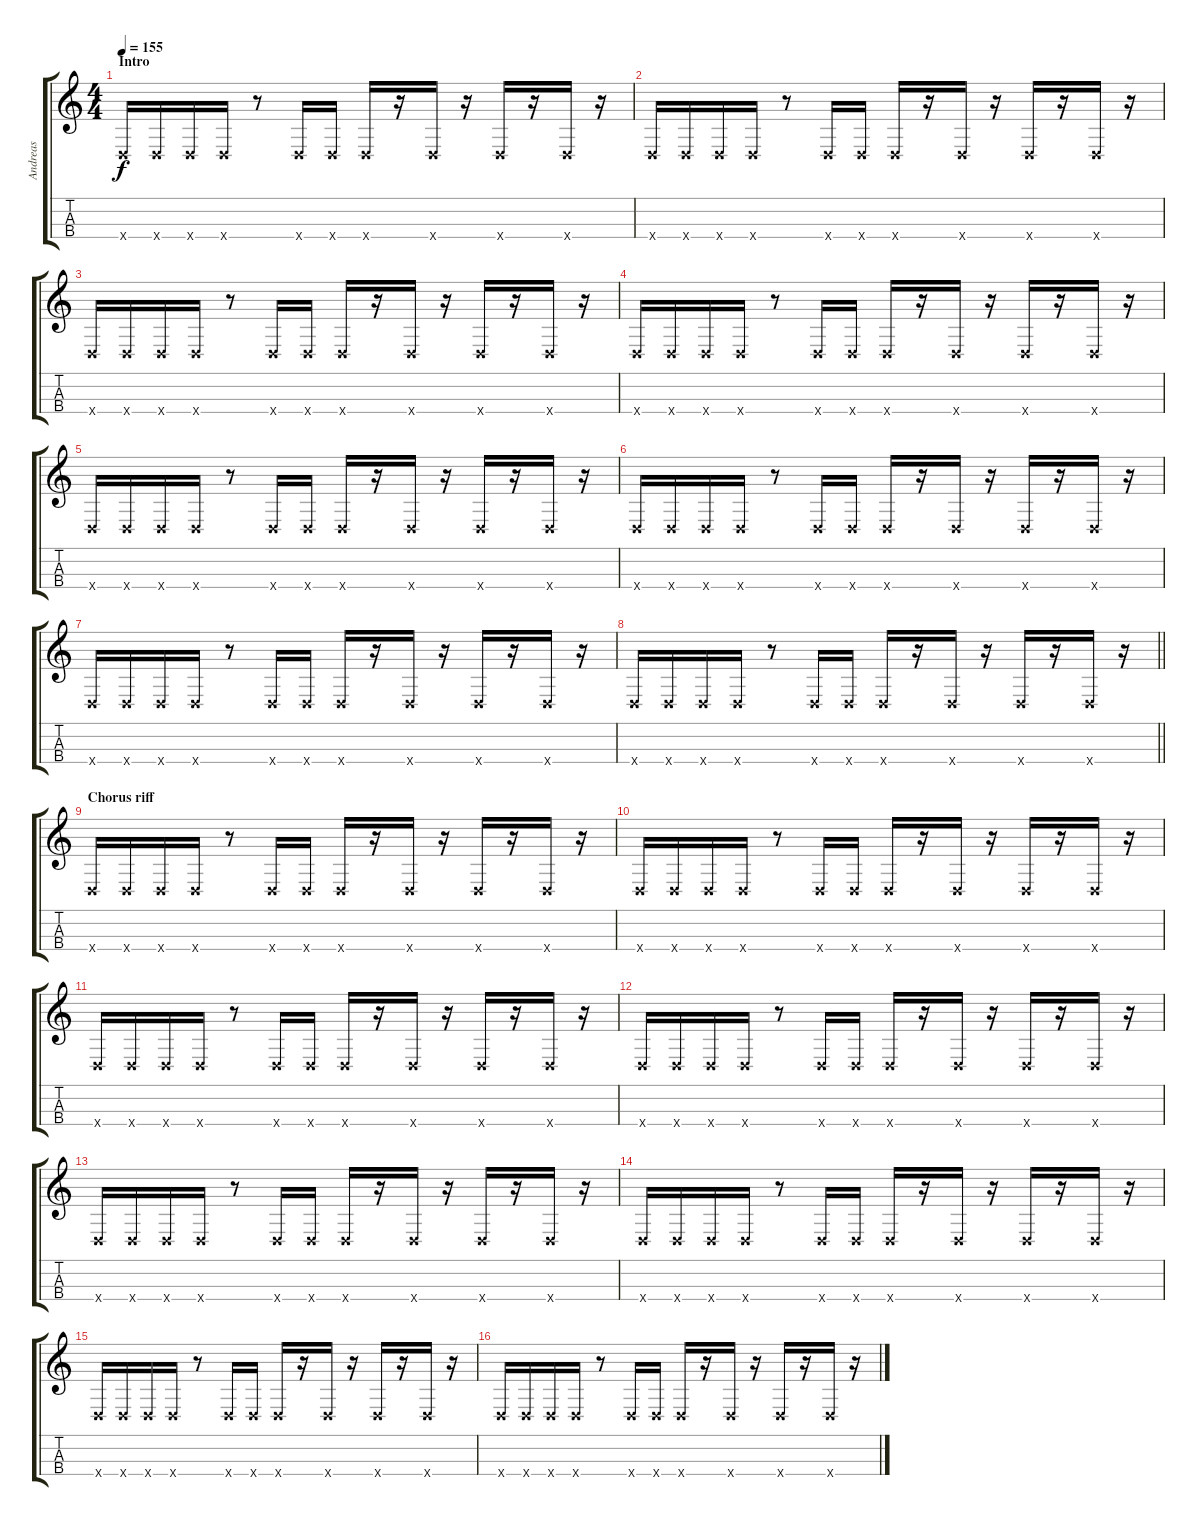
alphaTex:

\track ("Andreas" "Andreas") {instrument drawbarorgan}
\staff {score tabs}
\tuning (E4 B3 G3 D3) {hide}
\ts (4 4)
\section ("" "Intro")
\tempo 155
\clef g2
\ks c
0.4{x}.16{dy f instrument drawbarorgan} 0.4{x}.16 0.4{x}.16 0.4{x}.16 r.8 0.4{x}.16 0.4{x}.16 0.4{x}.16 r.16 0.4{x}.16 r.16 0.4{x}.16 r.16 0.4{x}.16 r.16 |
0.4{x}.16 0.4{x}.16 0.4{x}.16 0.4{x}.16 r.8 0.4{x}.16 0.4{x}.16 0.4{x}.16 r.16 0.4{x}.16 r.16 0.4{x}.16 r.16 0.4{x}.16 r.16 |
0.4{x}.16 0.4{x}.16 0.4{x}.16 0.4{x}.16 r.8 0.4{x}.16 0.4{x}.16 0.4{x}.16 r.16 0.4{x}.16 r.16 0.4{x}.16 r.16 0.4{x}.16 r.16 |
0.4{x}.16 0.4{x}.16 0.4{x}.16 0.4{x}.16 r.8 0.4{x}.16 0.4{x}.16 0.4{x}.16 r.16 0.4{x}.16 r.16 0.4{x}.16 r.16 0.4{x}.16 r.16 |
0.4{x}.16 0.4{x}.16 0.4{x}.16 0.4{x}.16 r.8 0.4{x}.16 0.4{x}.16 0.4{x}.16 r.16 0.4{x}.16 r.16 0.4{x}.16 r.16 0.4{x}.16 r.16 |
0.4{x}.16 0.4{x}.16 0.4{x}.16 0.4{x}.16 r.8 0.4{x}.16 0.4{x}.16 0.4{x}.16 r.16 0.4{x}.16 r.16 0.4{x}.16 r.16 0.4{x}.16 r.16 |
0.4{x}.16 0.4{x}.16 0.4{x}.16 0.4{x}.16 r.8 0.4{x}.16 0.4{x}.16 0.4{x}.16 r.16 0.4{x}.16 r.16 0.4{x}.16 r.16 0.4{x}.16 r.16 |
\barLineRight lightlight
0.4{x}.16 0.4{x}.16 0.4{x}.16 0.4{x}.16 r.8 0.4{x}.16 0.4{x}.16 0.4{x}.16 r.16 0.4{x}.16 r.16 0.4{x}.16 r.16 0.4{x}.16 r.16 |
\section ("" "Chorus riff")
0.4{x}.16 0.4{x}.16 0.4{x}.16 0.4{x}.16 r.8 0.4{x}.16 0.4{x}.16 0.4{x}.16 r.16 0.4{x}.16 r.16 0.4{x}.16 r.16 0.4{x}.16 r.16 |
0.4{x}.16 0.4{x}.16 0.4{x}.16 0.4{x}.16 r.8 0.4{x}.16 0.4{x}.16 0.4{x}.16 r.16 0.4{x}.16 r.16 0.4{x}.16 r.16 0.4{x}.16 r.16 |
0.4{x}.16 0.4{x}.16 0.4{x}.16 0.4{x}.16 r.8 0.4{x}.16 0.4{x}.16 0.4{x}.16 r.16 0.4{x}.16 r.16 0.4{x}.16 r.16 0.4{x}.16 r.16 |
0.4{x}.16 0.4{x}.16 0.4{x}.16 0.4{x}.16 r.8 0.4{x}.16 0.4{x}.16 0.4{x}.16 r.16 0.4{x}.16 r.16 0.4{x}.16 r.16 0.4{x}.16 r.16 |
0.4{x}.16 0.4{x}.16 0.4{x}.16 0.4{x}.16 r.8 0.4{x}.16 0.4{x}.16 0.4{x}.16 r.16 0.4{x}.16 r.16 0.4{x}.16 r.16 0.4{x}.16 r.16 |
0.4{x}.16 0.4{x}.16 0.4{x}.16 0.4{x}.16 r.8 0.4{x}.16 0.4{x}.16 0.4{x}.16 r.16 0.4{x}.16 r.16 0.4{x}.16 r.16 0.4{x}.16 r.16 |
0.4{x}.16 0.4{x}.16 0.4{x}.16 0.4{x}.16 r.8 0.4{x}.16 0.4{x}.16 0.4{x}.16 r.16 0.4{x}.16 r.16 0.4{x}.16 r.16 0.4{x}.16 r.16 |
0.4{x}.16 0.4{x}.16 0.4{x}.16 0.4{x}.16 r.8 0.4{x}.16 0.4{x}.16 0.4{x}.16 r.16 0.4{x}.16 r.16 0.4{x}.16 r.16 0.4{x}.16 r.16
